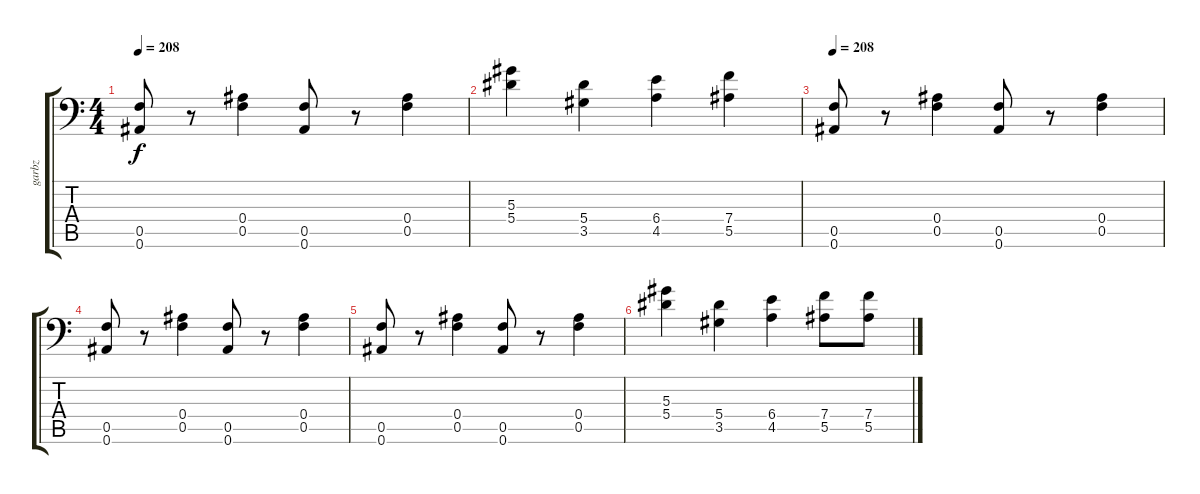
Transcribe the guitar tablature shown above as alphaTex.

\track ("garbz" "garbz") {instrument distortionguitar}
\staff {score tabs}
\tuning (C4 G3 Eb3 Bb2 F2 Bb1) {hide}
\ts (4 4)
\tempo 208
\clef f4
\ks c
(0.5 0.6).8{dy f} r.8 (0.4 0.5).4 (0.5 0.6).8 r.8 (0.4 0.5).4 |
(5.3 5.4).4 (5.4 3.5).4 (6.4 4.5).4 (7.4 5.5).4 |
\tempo 208
(0.5 0.6).8 r.8 (0.4 0.5).4 (0.5 0.6).8 r.8 (0.4 0.5).4 |
(0.5 0.6).8 r.8 (0.4 0.5).4 (0.5 0.6).8 r.8 (0.4 0.5).4 |
(0.5 0.6).8 r.8 (0.4 0.5).4 (0.5 0.6).8 r.8 (0.4 0.5).4 |
(5.3 5.4).4 (5.4 3.5).4 (6.4 4.5).4 (7.4 5.5).8 (7.4 5.5).8
